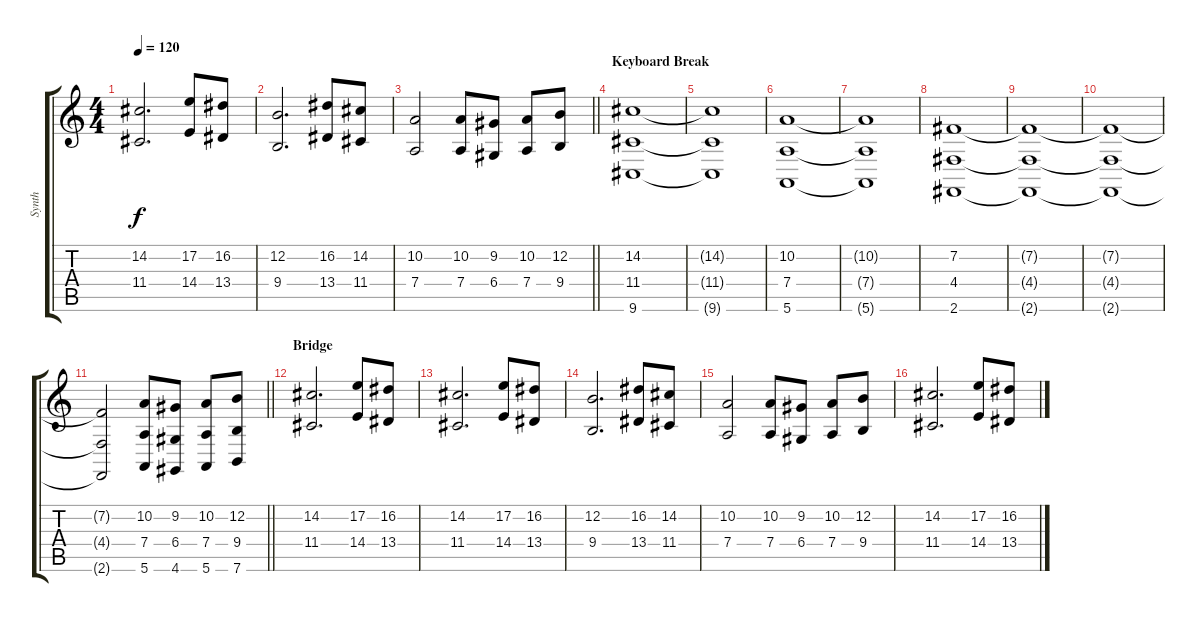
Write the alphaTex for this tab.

\track ("Synth" "Synth") {instrument stringensemble1}
\staff {score tabs}
\tuning (E4 B3 G3 D3 A2 E2) {hide}
\ts (4 4)
\tempo 120
\clef g2
\ks c
(14.2 11.4).2{d dy f} (17.2 14.4).8 (16.2 13.4).8 |
(12.2 9.4).2{d} (16.2 13.4).8 (14.2 11.4).8 |
\barLineRight lightlight
(10.2 7.4).2 (10.2 7.4).8 (9.2 6.4).8 (10.2 7.4).8 (12.2 9.4).8 |
\section ("" "Keyboard Break")
(14.2 11.4 9.6).1 |
(14.2{t} 11.4{t} 9.6{t}).1 |
(10.2 7.4 5.6).1 |
(10.2{t} 7.4{t} 5.6{t}).1 |
(7.2 4.4 2.6).1 |
(7.2{t} 4.4{t} 2.6{t}).1 |
(7.2{t} 4.4{t} 2.6{t}).1 |
\barLineRight lightlight
(7.2{t} 4.4{t} 2.6{t}).2 (10.2 7.4 5.6).8 (9.2 6.4 4.6).8 (10.2 7.4 5.6).8 (12.2 9.4 7.6).8 |
\section ("" "Bridge")
(14.2 11.4).2{d} (17.2 14.4).8 (16.2 13.4).8 |
(14.2 11.4).2{d} (17.2 14.4).8 (16.2 13.4).8 |
(12.2 9.4).2{d} (16.2 13.4).8 (14.2 11.4).8 |
(10.2 7.4).2 (10.2 7.4).8 (9.2 6.4).8 (10.2 7.4).8 (12.2 9.4).8 |
(14.2 11.4).2{d} (17.2 14.4).8 (16.2 13.4).8
